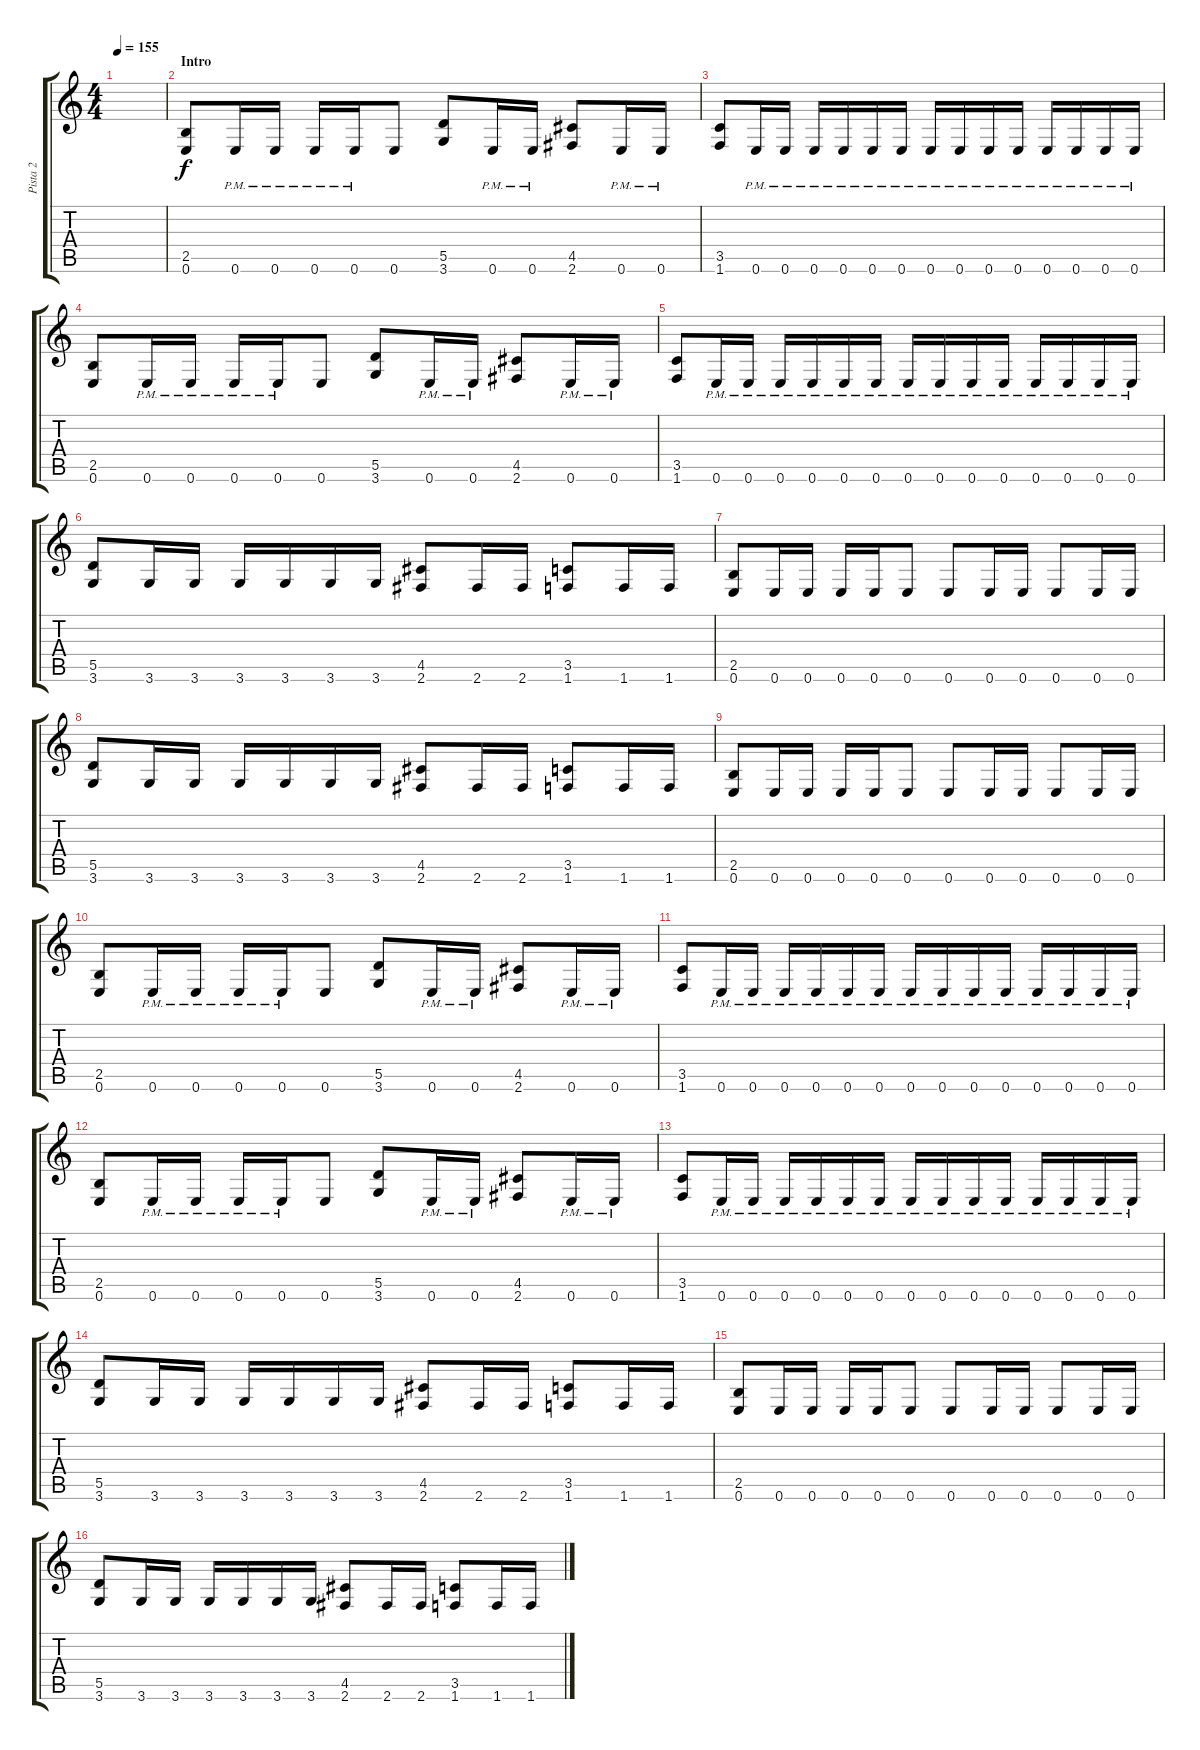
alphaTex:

\track ("Pista 2" "Pista 2") {instrument distortionguitar}
\staff {score tabs}
\tuning (E4 B3 G3 D3 A2 E2) {hide}
\ts (4 4)
\tempo 155
\clef g2
\ks c
|
\section ("" "Intro")
(2.5 0.6).8 0.6{pm}.16 0.6{pm}.16 0.6{pm}.16 0.6{pm}.16 0.6.8 (5.5 3.6).8 0.6{pm}.16 0.6{pm}.16 (4.5 2.6).8 0.6{pm}.16 0.6{pm}.16 |
(3.5 1.6).8 0.6{pm}.16 0.6{pm}.16 0.6{pm}.16 0.6{pm}.16 0.6{pm}.16 0.6{pm}.16 0.6{pm}.16 0.6{pm}.16 0.6{pm}.16 0.6{pm}.16 0.6{pm}.16 0.6{pm}.16 0.6{pm}.16 0.6{pm}.16 |
(2.5 0.6).8 0.6{pm}.16 0.6{pm}.16 0.6{pm}.16 0.6{pm}.16 0.6.8 (5.5 3.6).8 0.6{pm}.16 0.6{pm}.16 (4.5 2.6).8 0.6{pm}.16 0.6{pm}.16 |
(3.5 1.6).8 0.6{pm}.16 0.6{pm}.16 0.6{pm}.16 0.6{pm}.16 0.6{pm}.16 0.6{pm}.16 0.6{pm}.16 0.6{pm}.16 0.6{pm}.16 0.6{pm}.16 0.6{pm}.16 0.6{pm}.16 0.6{pm}.16 0.6{pm}.16 |
(5.5 3.6).8 3.6.16 3.6.16 3.6.16 3.6.16 3.6.16 3.6.16 (4.5 2.6).8 2.6.16 2.6.16 (3.5 1.6).8 1.6.16 1.6.16 |
(2.5 0.6).8 0.6.16 0.6.16 0.6.16 0.6.16 0.6.8 0.6.8 0.6.16 0.6.16 0.6.8 0.6.16 0.6.16 |
(5.5 3.6).8 3.6.16 3.6.16 3.6.16 3.6.16 3.6.16 3.6.16 (4.5 2.6).8 2.6.16 2.6.16 (3.5 1.6).8 1.6.16 1.6.16 |
(2.5 0.6).8 0.6.16 0.6.16 0.6.16 0.6.16 0.6.8 0.6.8 0.6.16 0.6.16 0.6.8 0.6.16 0.6.16 |
(2.5 0.6).8 0.6{pm}.16 0.6{pm}.16 0.6{pm}.16 0.6{pm}.16 0.6.8 (5.5 3.6).8 0.6{pm}.16 0.6{pm}.16 (4.5 2.6).8 0.6{pm}.16 0.6{pm}.16 |
(3.5 1.6).8 0.6{pm}.16 0.6{pm}.16 0.6{pm}.16 0.6{pm}.16 0.6{pm}.16 0.6{pm}.16 0.6{pm}.16 0.6{pm}.16 0.6{pm}.16 0.6{pm}.16 0.6{pm}.16 0.6{pm}.16 0.6{pm}.16 0.6{pm}.16 |
(2.5 0.6).8 0.6{pm}.16 0.6{pm}.16 0.6{pm}.16 0.6{pm}.16 0.6.8 (5.5 3.6).8 0.6{pm}.16 0.6{pm}.16 (4.5 2.6).8 0.6{pm}.16 0.6{pm}.16 |
(3.5 1.6).8 0.6{pm}.16 0.6{pm}.16 0.6{pm}.16 0.6{pm}.16 0.6{pm}.16 0.6{pm}.16 0.6{pm}.16 0.6{pm}.16 0.6{pm}.16 0.6{pm}.16 0.6{pm}.16 0.6{pm}.16 0.6{pm}.16 0.6{pm}.16 |
(5.5 3.6).8 3.6.16 3.6.16 3.6.16 3.6.16 3.6.16 3.6.16 (4.5 2.6).8 2.6.16 2.6.16 (3.5 1.6).8 1.6.16 1.6.16 |
(2.5 0.6).8 0.6.16 0.6.16 0.6.16 0.6.16 0.6.8 0.6.8 0.6.16 0.6.16 0.6.8 0.6.16 0.6.16 |
(5.5 3.6).8 3.6.16 3.6.16 3.6.16 3.6.16 3.6.16 3.6.16 (4.5 2.6).8 2.6.16 2.6.16 (3.5 1.6).8 1.6.16 1.6.16
